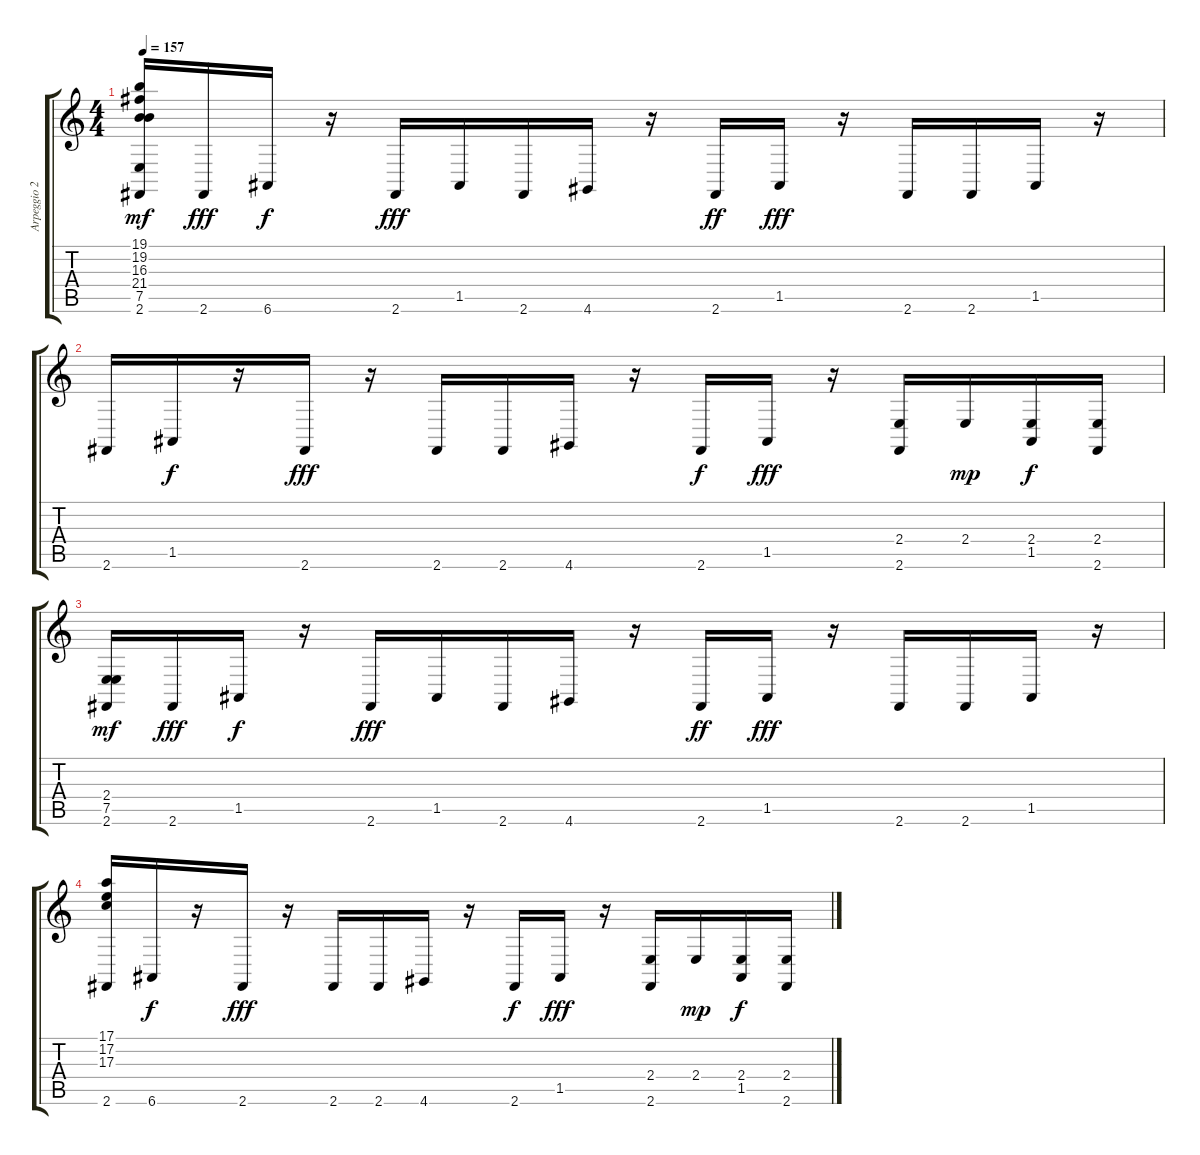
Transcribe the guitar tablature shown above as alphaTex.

\track ("Arpeggio 2" "Arpeggio 2") {instrument lead3calliope}
\staff {score tabs}
\tuning (E4 B3 G3 D3 A2 E2) {hide}
\ts (4 4)
\tempo 157
\clef g2
\ks c
(19.1 19.2 16.3 21.4 7.5 2.6).16{dy mf} 2.6.16{dy fff} 6.6.16{dy f} r.16 2.6.16{dy fff} 1.5.16 2.6.16 4.6.16 r.16 2.6.16{dy ff} 1.5.16{dy fff} r.16 2.6.16 2.6.16 1.5.16 r.16 |
2.6.16 1.5.16{dy f} r.16 2.6.16{dy fff} r.16 2.6.16 2.6.16 4.6.16 r.16 2.6.16{dy f} 1.5.16{dy fff} r.16 (2.4 2.6).16 2.4.16{dy mp} (2.4 1.5).16{dy f} (2.4 2.6).16 |
(2.4 7.5 2.6).16{dy mf} 2.6.16{dy fff} 1.5.16{dy f} r.16 2.6.16{dy fff} 1.5.16 2.6.16 4.6.16 r.16 2.6.16{dy ff} 1.5.16{dy fff} r.16 2.6.16 2.6.16 1.5.16 r.16 |
(17.1 17.2 17.3 2.6).16 6.6.16{dy f} r.16 2.6.16{dy fff} r.16 2.6.16 2.6.16 4.6.16 r.16 2.6.16{dy f} 1.5.16{dy fff} r.16 (2.4 2.6).16 2.4.16{dy mp} (2.4 1.5).16{dy f} (2.4 2.6).16
